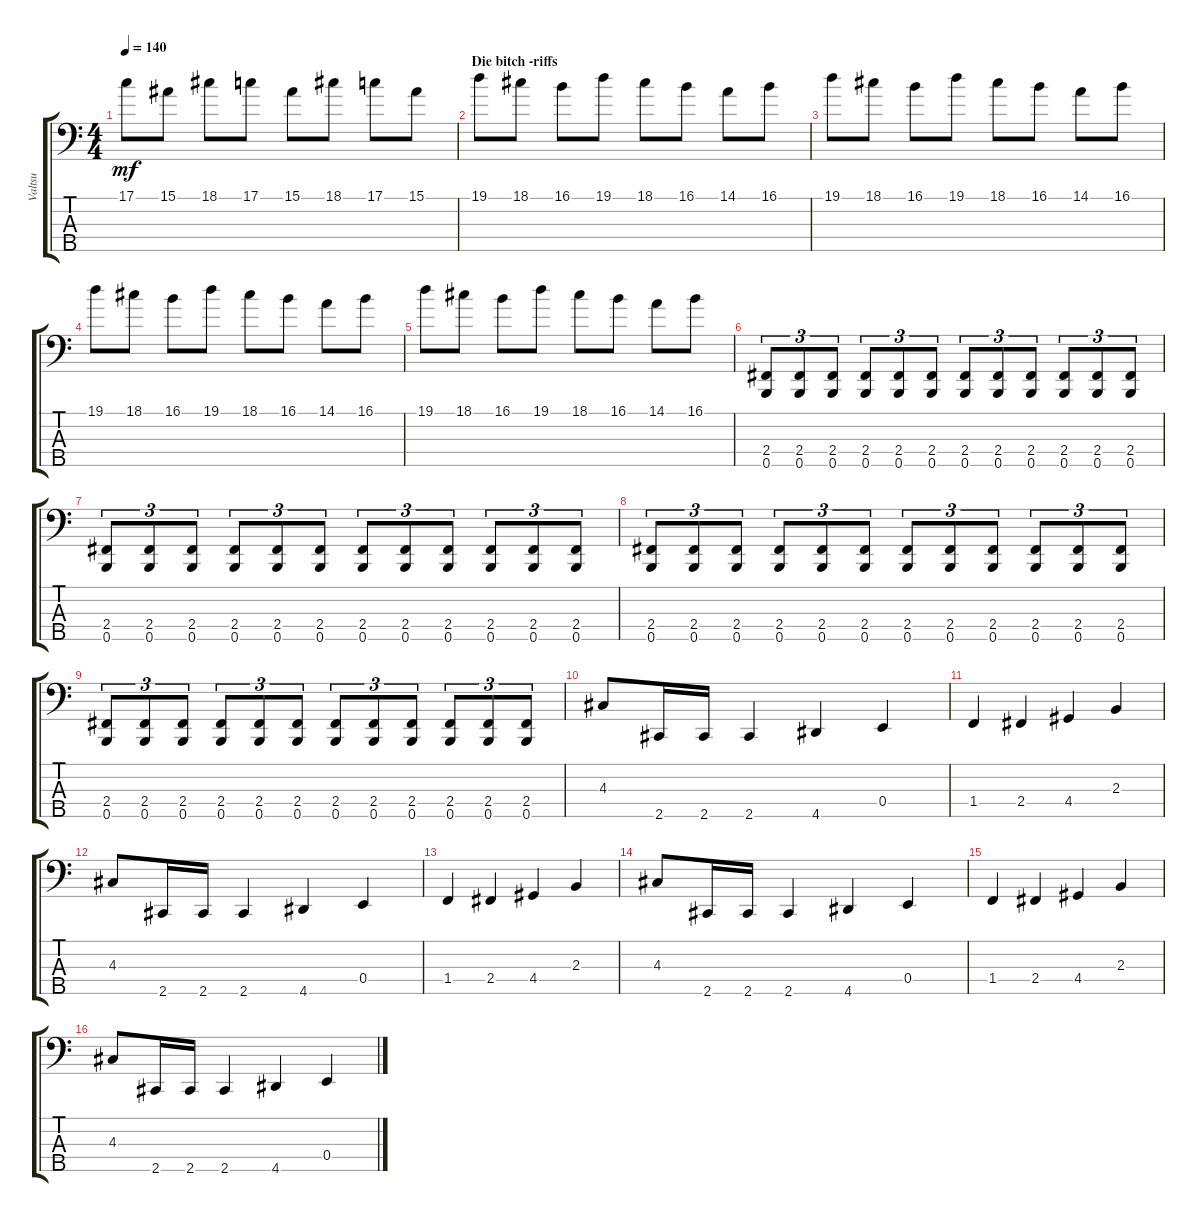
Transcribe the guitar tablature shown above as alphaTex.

\track ("Valtsu" "Valtsu") {instrument slapbass2}
\staff {score tabs}
\tuning (G2 D2 A1 E1 B0) {hide}
\ts (4 4)
\tempo 140
\clef f4
\ks c
17.1.8{dy mf} 15.1.8 18.1.8 17.1.8 15.1.8 18.1.8 17.1.8 15.1.8 |
\section ("" "Die bitch -riffs")
19.1.8 18.1.8 16.1.8 19.1.8 18.1.8 16.1.8 14.1.8 16.1.8 |
19.1.8 18.1.8 16.1.8 19.1.8 18.1.8 16.1.8 14.1.8 16.1.8 |
19.1.8 18.1.8 16.1.8 19.1.8 18.1.8 16.1.8 14.1.8 16.1.8 |
19.1.8 18.1.8 16.1.8 19.1.8 18.1.8 16.1.8 14.1.8 16.1.8 |
(2.4 0.5).8{tu (3 2)} (2.4 0.5).8{tu (3 2)} (2.4 0.5).8{tu (3 2)} (2.4 0.5).8{tu (3 2)} (2.4 0.5).8{tu (3 2)} (2.4 0.5).8{tu (3 2)} (2.4 0.5).8{tu (3 2)} (2.4 0.5).8{tu (3 2)} (2.4 0.5).8{tu (3 2)} (2.4 0.5).8{tu (3 2)} (2.4 0.5).8{tu (3 2)} (2.4 0.5).8{tu (3 2)} |
(2.4 0.5).8{tu (3 2)} (2.4 0.5).8{tu (3 2)} (2.4 0.5).8{tu (3 2)} (2.4 0.5).8{tu (3 2)} (2.4 0.5).8{tu (3 2)} (2.4 0.5).8{tu (3 2)} (2.4 0.5).8{tu (3 2)} (2.4 0.5).8{tu (3 2)} (2.4 0.5).8{tu (3 2)} (2.4 0.5).8{tu (3 2)} (2.4 0.5).8{tu (3 2)} (2.4 0.5).8{tu (3 2)} |
(2.4 0.5).8{tu (3 2)} (2.4 0.5).8{tu (3 2)} (2.4 0.5).8{tu (3 2)} (2.4 0.5).8{tu (3 2)} (2.4 0.5).8{tu (3 2)} (2.4 0.5).8{tu (3 2)} (2.4 0.5).8{tu (3 2)} (2.4 0.5).8{tu (3 2)} (2.4 0.5).8{tu (3 2)} (2.4 0.5).8{tu (3 2)} (2.4 0.5).8{tu (3 2)} (2.4 0.5).8{tu (3 2)} |
(2.4 0.5).8{tu (3 2)} (2.4 0.5).8{tu (3 2)} (2.4 0.5).8{tu (3 2)} (2.4 0.5).8{tu (3 2)} (2.4 0.5).8{tu (3 2)} (2.4 0.5).8{tu (3 2)} (2.4 0.5).8{tu (3 2)} (2.4 0.5).8{tu (3 2)} (2.4 0.5).8{tu (3 2)} (2.4 0.5).8{tu (3 2)} (2.4 0.5).8{tu (3 2)} (2.4 0.5).8{tu (3 2)} |
4.3.8 2.5.16 2.5.16 2.5.4 4.5.4 0.4.4 |
1.4.4 2.4.4 4.4.4 2.3.4 |
4.3.8 2.5.16 2.5.16 2.5.4 4.5.4 0.4.4 |
1.4.4 2.4.4 4.4.4 2.3.4 |
4.3.8 2.5.16 2.5.16 2.5.4 4.5.4 0.4.4 |
1.4.4 2.4.4 4.4.4 2.3.4 |
4.3.8 2.5.16 2.5.16 2.5.4 4.5.4 0.4.4
